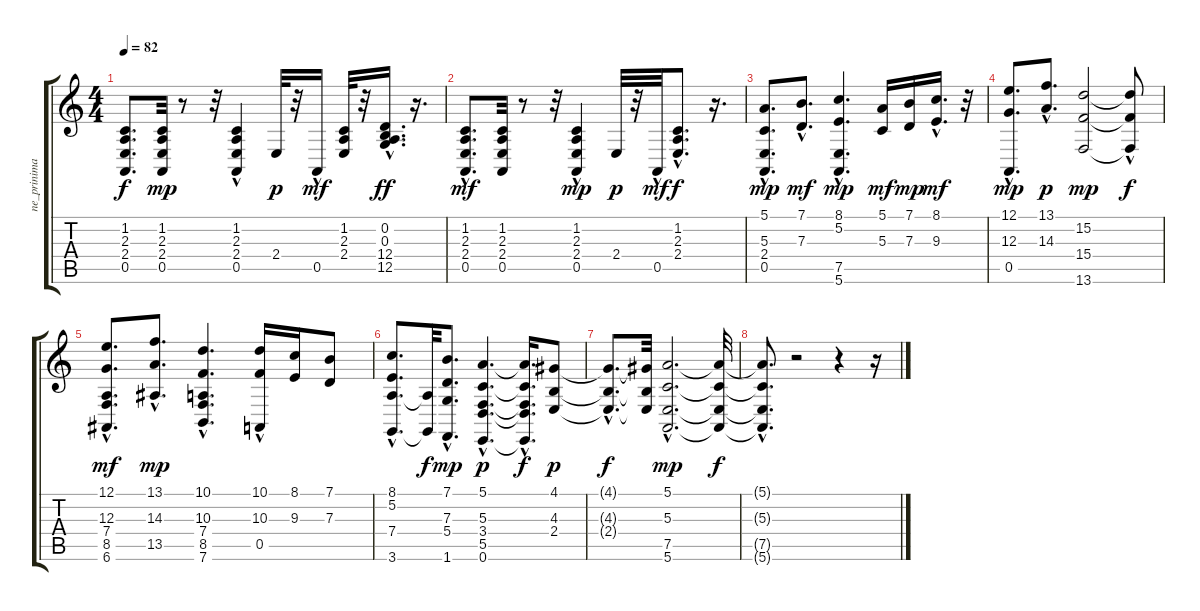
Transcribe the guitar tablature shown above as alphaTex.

\track ("ne_prinimai" "ne_prinima") {instrument electricpiano1}
\staff {score tabs}
\tuning (E4 B3 G3 D3 A2 E2) {hide}
\ts (4 4)
\tempo 82
\clef g2
\ks c
(1.2 2.3 2.4 0.5).8{d dy f} (1.2 2.3 2.4 0.5).32{dy mp} r.8 r.32 (1.2 2.3 2.4{hac} 0.5).4 2.4.32{dy p} r.32 0.5{hac}.16{dy mf} (1.2 2.3 2.4).32 r.32 (0.2 0.3{hac} 12.4 12.5{hac}).16{d dy ff} r.16{d} |
(1.2 2.3 2.4 0.5{hac}).8{d dy mf} (1.2 2.3 2.4 0.5).32 r.8 r.32 (1.2 2.3 2.4{hac} 0.5).4{dy mp} 2.4.32{dy p} r.32 0.5{hac}.32{dy mf} (1.2{hac} 2.3{hac} 2.4{hac}).8{d dy f} r.16{d} |
(5.1{hac} 5.3{hac} 2.4 0.5).8{d dy mp instrument electricpiano2} (7.1{hac} 7.3{hac}).8{d dy mf} (8.1{hac} 5.2{hac} 7.5 5.6).4{d dy mp} (5.1 5.3).16{dy mf} (7.1 7.3).16{dy mp} (8.1{hac} 9.3{hac}).16{d dy mf} r.32 |
(12.1{hac} 12.3{hac} 0.5{hac}).8{d dy mp} (13.1{hac} 14.3{hac}).8{d dy p} (15.2 15.4 13.6).2{dy mp} (15.2{t} 15.4{hac t} 13.6{t}).8{dy f} |
(12.1{hac} 12.3{hac} 7.4{hac} 8.5 6.6{hac}).8{d dy mf} (13.1{hac} 14.3 13.5{hac}).8{d dy mp} (10.1 10.3 7.4 8.5 7.6{hac}).4{d} (10.1 10.3 0.5{hac}).16 (8.1 9.3).16 (7.1 7.3).8 |
(8.1{hac} 5.2{hac} 7.4{hac} 3.6{hac}).8{d} (7.4{t} 3.6{t}).32{dy f} (7.1{hac} 7.3{hac} 5.4{hac} 1.6{hac}).8{d dy mp} (5.1{hac} 5.3{hac} 3.4{hac} 5.5{hac} 0.6{hac}).4{d dy p} (5.1{t} 5.3{t} 3.4{t} 5.5{hac t} 0.6{t}).16{d dy f} (4.1 4.3 2.4).8{dy p} |
(4.1{hac t} 4.3{hac t} 2.4{hac t}).8{d dy f} (4.1{t} 4.3{t} 2.4{t}).32 (5.1{hac} 5.3{hac} 7.5{hac} 5.6{hac}).2{d dy mp} (5.1{t} 5.3{t} 7.5{t} 5.6{t}).32{dy f} |
(5.1{hac t} 5.3{hac t} 7.5{hac t} 5.6{hac t}).8{d} r.2 r.4 r.16
